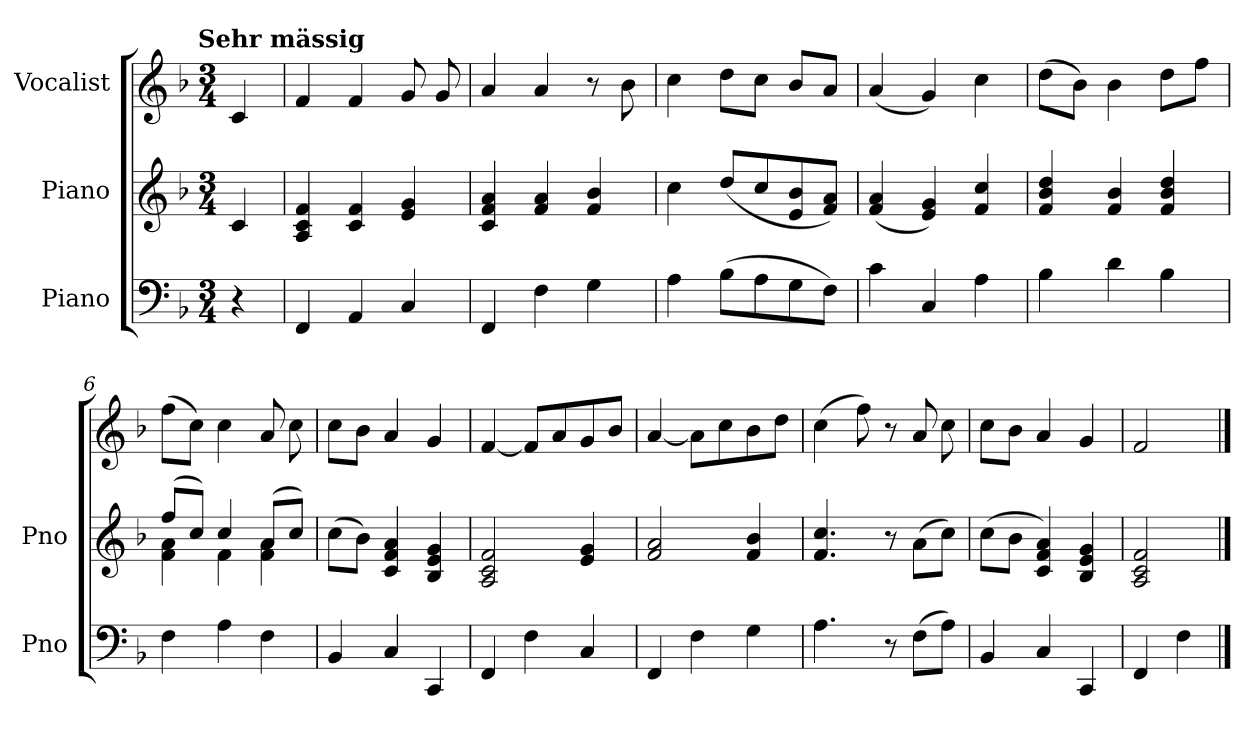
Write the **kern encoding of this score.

**kern	**kern	**kern
*part3	*part2	*part1
*staff3	*staff2	*staff1
*I"Piano	*I"Piano	*I"Vocalist
*I'Pno	*I'Pno	*
*clefF4	*clefG2	*clefG2
*k[b-]	*k[b-]	*k[b-]
*F:	*F:	*F:
!!LO:TX:omd:t=Sehr mässig
*M3/4	*M3/4	*M3/4
*MM72	*MM72	*MM72
=	=	=
4r	4c	4c
=1	=1	=1
4FF	4A 4c 4f	4f
4AA	4c 4f	4f
4C	4e 4g	8g
.	.	8g
=2	=2	=2
4FF	4c 4f 4a	4a
4F	4f 4a	4a
4G	4f 4b-	8r
.	.	8b-
=3	=3	=3
4A	4cc	4cc
(8B-L	(8ddL	8ddL
8A	8cc	8ccJ
8G	8e 8b-	8b-L
8FJ)	8f 8aJ)	8aJ
=4	=4	=4
4c	(4f 4a	(4a
4C	4e 4g)	4g)
4A	4f 4cc	4cc
=5	=5	=5
4B-	4f 4b- 4dd	(8ddL
.	.	8b-J)
4d	4f 4b-	4b-
4B-	4f 4b- 4dd	8ddL
.	.	8ffJ
=6	=6	=6
*	*^	*
4F	(8ffL	4f 4a	(8ffL
.	8ccJ)	.	8ccJ)
4A	4cc	4f	4cc
4F	(8aL	4f 4a	8a
.	8ccJ)	.	8cc
*	*v	*v	*
=7	=7	=7
4BB-	(8ccL	8ccL
.	8b-J)	8b-J
4C	4c 4f 4a	4a
4CC	4B- 4e 4g	4g
=8	=8	=8
4FF	2A 2c 2f	[4f
4F	.	8fL]
.	.	8a
4C	4e 4g	8g
.	.	8b-J
=9	=9	=9
4FF	2f 2a	[4a
4F	.	8aL]
.	.	8cc
4G	4f 4b-	8b-
.	.	8ddJ
=10	=10	=10
4.A	4.f 4.cc	(4cc
.	.	8ff)
8r	8r	8r
(8FL	(8aL	8a
8AJ)	8ccJ)	8cc
=11	=11	=11
4BB-	(8ccL	8ccL
.	8b-J	8b-J
4C	4c 4f 4a)	4a
4CC	4B- 4e 4g	4g
=12	=12	=12
4FF	2A 2c 2f	2f
4F	.	.
==	==	==
*-	*-	*-
